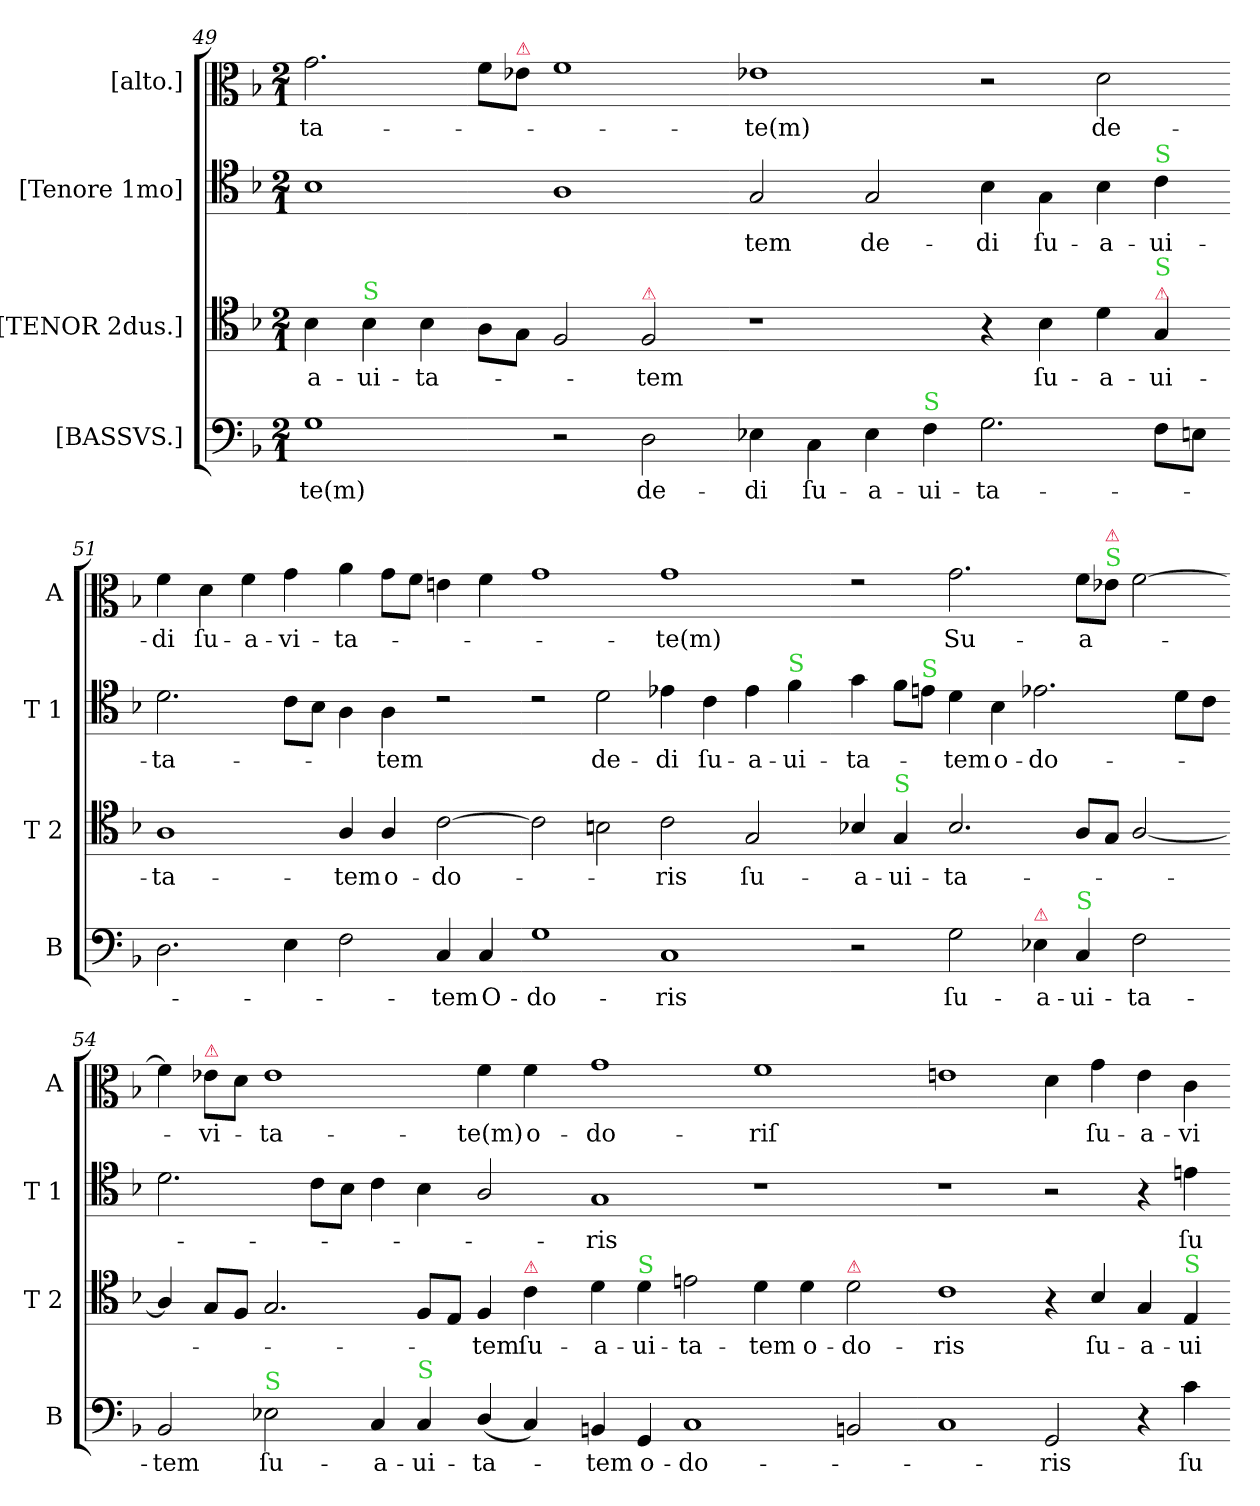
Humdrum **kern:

**kern	**text	**kern	**text	**kern	**text	**kern	**text
*part4	*part4	*part3	*part3	*part2	*part2	*part1	*part1
*staff4	*staff4	*staff3	*staff3	*staff2	*staff2	*staff1	*staff1
*I"[BASSVS.]	*	*I"[TENOR 2dus.]	*	*I"[Tenore 1mo]	*	*I"[alto.]	*
*I'B	*	*I'T 2	*	*I'T 1	*	*I'A	*
*clefF4	*	*clefC4	*	*clefC4	*	*clefC3	*
*k[b-]	*	*k[b-]	*	*k[b-]	*	*k[b-]	*
*M2/1	*	*M2/1	*	*M2/1	*	*M2/1	*
=49	=49	=49	=49	=49	=49	=49	=49
!	!	!	!LO:LY:i	!	!	!	!
1G	te(m)	4B-\	-a-	1B-	.	2.g\	-ta-
!	!	!LO:TX:a:color=limegreen:t=S	!	!	!	!	!
!	!	!	!LO:LY:i	!	!	!	!
.	.	4B-\	-ui-	.	.	.	.
!	!	!	!LO:LY:i	!	!	!	!
.	.	4B-\	-ta-	.	.	.	.
.	.	8A\L	.	.	.	8f\L	.
!	!	!	!	!	!	!LO:TX:a:color=crimson:t=⚠	!
.	.	8G\J	.	.	.	8e-X\J	.
2r	.	2F/	.	1A	.	1f	.
!	!	!LO:TX:a:color=crimson:t=⚠	!	!	!	!	!
!	!	!	!LO:LY:i	!	!	!	!
2D\	de-	2F/	-tem	.	.	.	.
=50-	=50-	=50-	=50-	=50-	=50-	=50-	=50-
4E-X\	-di	1r	.	2G/	-tem	1e-X	-te(m)
4C\	ſu-	.	.	.	.	.	.
4E-\	-a-	.	.	2G/	de-	.	.
!LO:TX:a:color=limegreen:t=S	!	!	!	!	!	!	!
4F\	-ui-	.	.	.	.	.	.
2.G\	-ta-	4r	.	4B-\	-di	2r	.
.	.	4B-\	ſu-	4G\	ſu-	.	.
!	!	!	!	!	!	!	!LO:LY:i
.	.	4d\	-a-	4B-\	-a-	2d\	de-
!	!	!	!	!LO:TX:a:color=limegreen:t=S	!	!	!
!	!	!LO:TX:a:color=crimson:t=⚠	!	!	!	!	!
!	!	!LO:TX:a:color=limegreen:t=S	!	!	!	!	!
8F\L	.	4G/	-ui-	4c\	-ui-	.	.
8En\J	.	.	.	.	.	.	.
=51-	=51-	=51-	=51-	=51-	=51-	=51-	=51-
!	!	!	!	!	!	!	!LO:LY:i
2.D\	.	1A	-ta-	2.d\	-ta-	4f\	-di
!	!	!	!	!	!	!	!LO:LY:i
.	.	.	.	.	.	4d\	ſu-
!	!	!	!	!	!	!	!LO:LY:i
.	.	.	.	.	.	4f\	-a-
!	!	!	!	!	!	!	!LO:LY:i
4E\	.	.	.	8c\L	.	4g\	-vi-
.	.	.	.	8B-\J	.	.	.
!	!	!	!	!	!	!	!LO:LY:i
2F\	.	4A/	-tem	4A\	.	4a\	-ta-
.	.	4A/	o-	4A\	-tem	8g\L	.
.	.	.	.	.	.	8f\J	.
4C/	tem	[2c	-do-	2rc	.	4en\	.
4C/	O-	.	.	.	.	4f\	.
=52-	=52-	=52-	=52-	=52-	=52-	=52-	=52-
1G	-do-	2c]	.	2rc	.	1g	.
.	.	2Bn\	.	2d\	de-	.	.
!	!	!	!	!	!	!	!LO:LY:i
1C	-ris	2c\	-ris	4e-X\	-di	1g	-te(m)
.	.	.	.	4c\	ſu-	.	.
.	.	2G/	ſu-	4e-\	-a-	.	.
!	!	!	!	!LO:TX:a:color=limegreen:t=S	!	!	!
.	.	.	.	4f\	-ui-	.	.
=53-	=53-	=53-	=53-	=53-	=53-	=53-	=53-
2r	.	4B-X/	-a-	4g\	-ta-	2re	.
!	!	!LO:TX:a:color=limegreen:t=S	!	!	!	!	!
.	.	4G/	-ui-	8f\L	.	.	.
!	!	!	!	!LO:TX:a:color=limegreen:t=S	!	!	!
.	.	.	.	8en\J	.	.	.
2G\	ſu-	2.B-/	-ta-	4d\	-tem	2.g\	Su-
.	.	.	.	4B-\	o-	.	.
!LO:TX:a:color=crimson:t=⚠	!	!	!	!	!	!	!
4E-X\	-a-	.	.	2.e-X\	-do-	.	.
!LO:TX:a:color=limegreen:t=S	!	!	!	!	!	!	!
4C/	-ui-	8A/L	.	.	.	8f\L	-a-
!	!	!	!	!	!	!LO:TX:a:color=limegreen:t=S	!
!	!	!	!	!	!	!LO:TX:a:color=crimson:t=⚠	!
.	.	8G/J	.	.	.	8e-X\J	.
2F\	-ta-	[2A/	.	.	.	[2f\	.
.	.	.	.	8d\L	.	.	.
.	.	.	.	8c\J	.	.	.
=54-	=54-	=54-	=54-	=54-	=54-	=54-	=54-
2BB-/	tem	4A/]	.	2.d\	.	4f\]	.
!	!	!	!	!	!	!LO:TX:a:color=crimson:t=⚠	!
.	.	8G/L	.	.	.	8e-X\L	-vi-
.	.	8F/J	.	.	.	8d\J	.
!LO:TX:a:color=limegreen:t=S	!	!	!	!	!	!	!
2E-X\	ſu-	2.G/	.	.	.	1e-	-ta-
.	.	.	.	8c\L	.	.	.
.	.	.	.	8B-\J	.	.	.
4C/	-a-	.	.	4c\	.	.	.
!LO:TX:a:color=limegreen:t=S	!	!	!	!	!	!	!
4C/	-ui-	8F/L	.	4B-\	.	.	.
.	.	8E/J	.	.	.	.	.
(4D/	-ta-	4F/	-tem	2A/	.	4f\	-te(m)
!	!	!LO:TX:a:color=crimson:t=⚠	!	!	!	!	!
4C/)	.	4c\	ſu-	.	.	4f\	o-
=55-	=55-	=55-	=55-	=55-	=55-	=55-	=55-
4BBn/	tem	4d\	-a-	1G	-ris	1g	-do-
!	!	!LO:TX:a:color=limegreen:t=S	!	!	!	!	!
4GG/	o-	4d\	-ui-	.	.	.	.
1C	-do-	2en\	-ta-	.	.	.	.
.	.	4d\	-tem	1r	.	1f	-riſ
.	.	4d\	o-	.	.	.	.
!	!	!LO:TX:a:color=crimson:t=⚠	!	!	!	!	!
2BBn/	.	2d\	-do-	.	.	.	.
=56-	=56-	=56-	=56-	=56-	=56-	=56-	=56-
1C	.	1c	-ris	1r	.	1en	.
2GG/	-ris	4r	.	2r	.	4d\	.
.	.	4B-/	ſu-	.	.	4g\	ſu-
4r	.	4G/	-a-	4r	.	4e\	-a-
!	!	!LO:TX:a:color=limegreen:t=S	!	!	!	!	!
4c\	ſu-	4E/	-ui-	4en\	ſu-	4c\	-vi-
=-	=-	=-	=-	=-	=-	=-	=-
*-	*-	*-	*-	*-	*-	*-	*-
